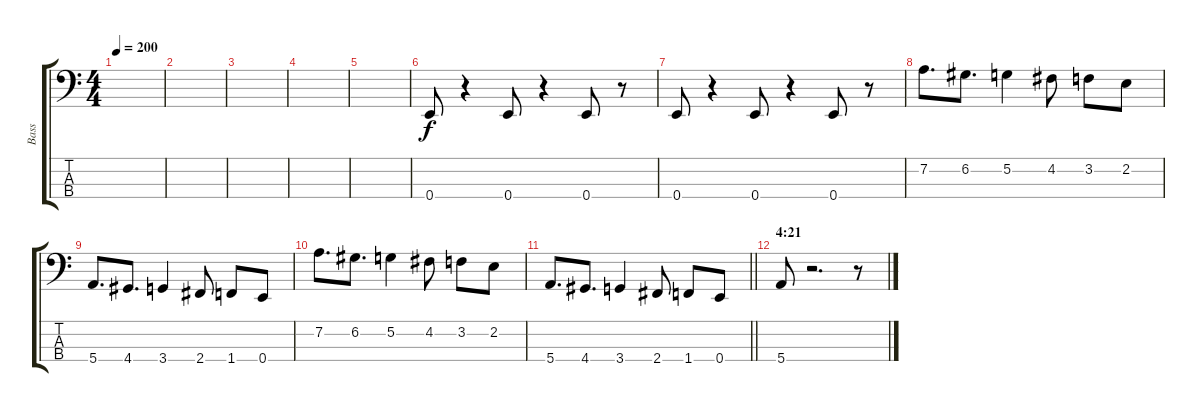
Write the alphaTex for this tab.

\track ("Bass" "Bass") {instrument electricbasspick}
\staff {score tabs}
\tuning (G2 D2 A1 E1) {hide}
\ts (4 4)
\tempo 200
\clef f4
\ks c
|
|
|
|
|
0.4.8 r.4 0.4.8 r.4 0.4.8 r.8 |
0.4.8 r.4 0.4.8 r.4 0.4.8 r.8 |
7.2.8{d} 6.2.8{d} 5.2.4 4.2.8 3.2.8 2.2.8 |
5.4.8{d} 4.4.8{d} 3.4.4 2.4.8 1.4.8 0.4.8 |
7.2.8{d} 6.2.8{d} 5.2.4 4.2.8 3.2.8 2.2.8 |
\barLineRight lightlight
5.4.8{d} 4.4.8{d} 3.4.4 2.4.8 1.4.8 0.4.8 |
\section ("" "4:21")
5.4.8 r.2{d} r.8
